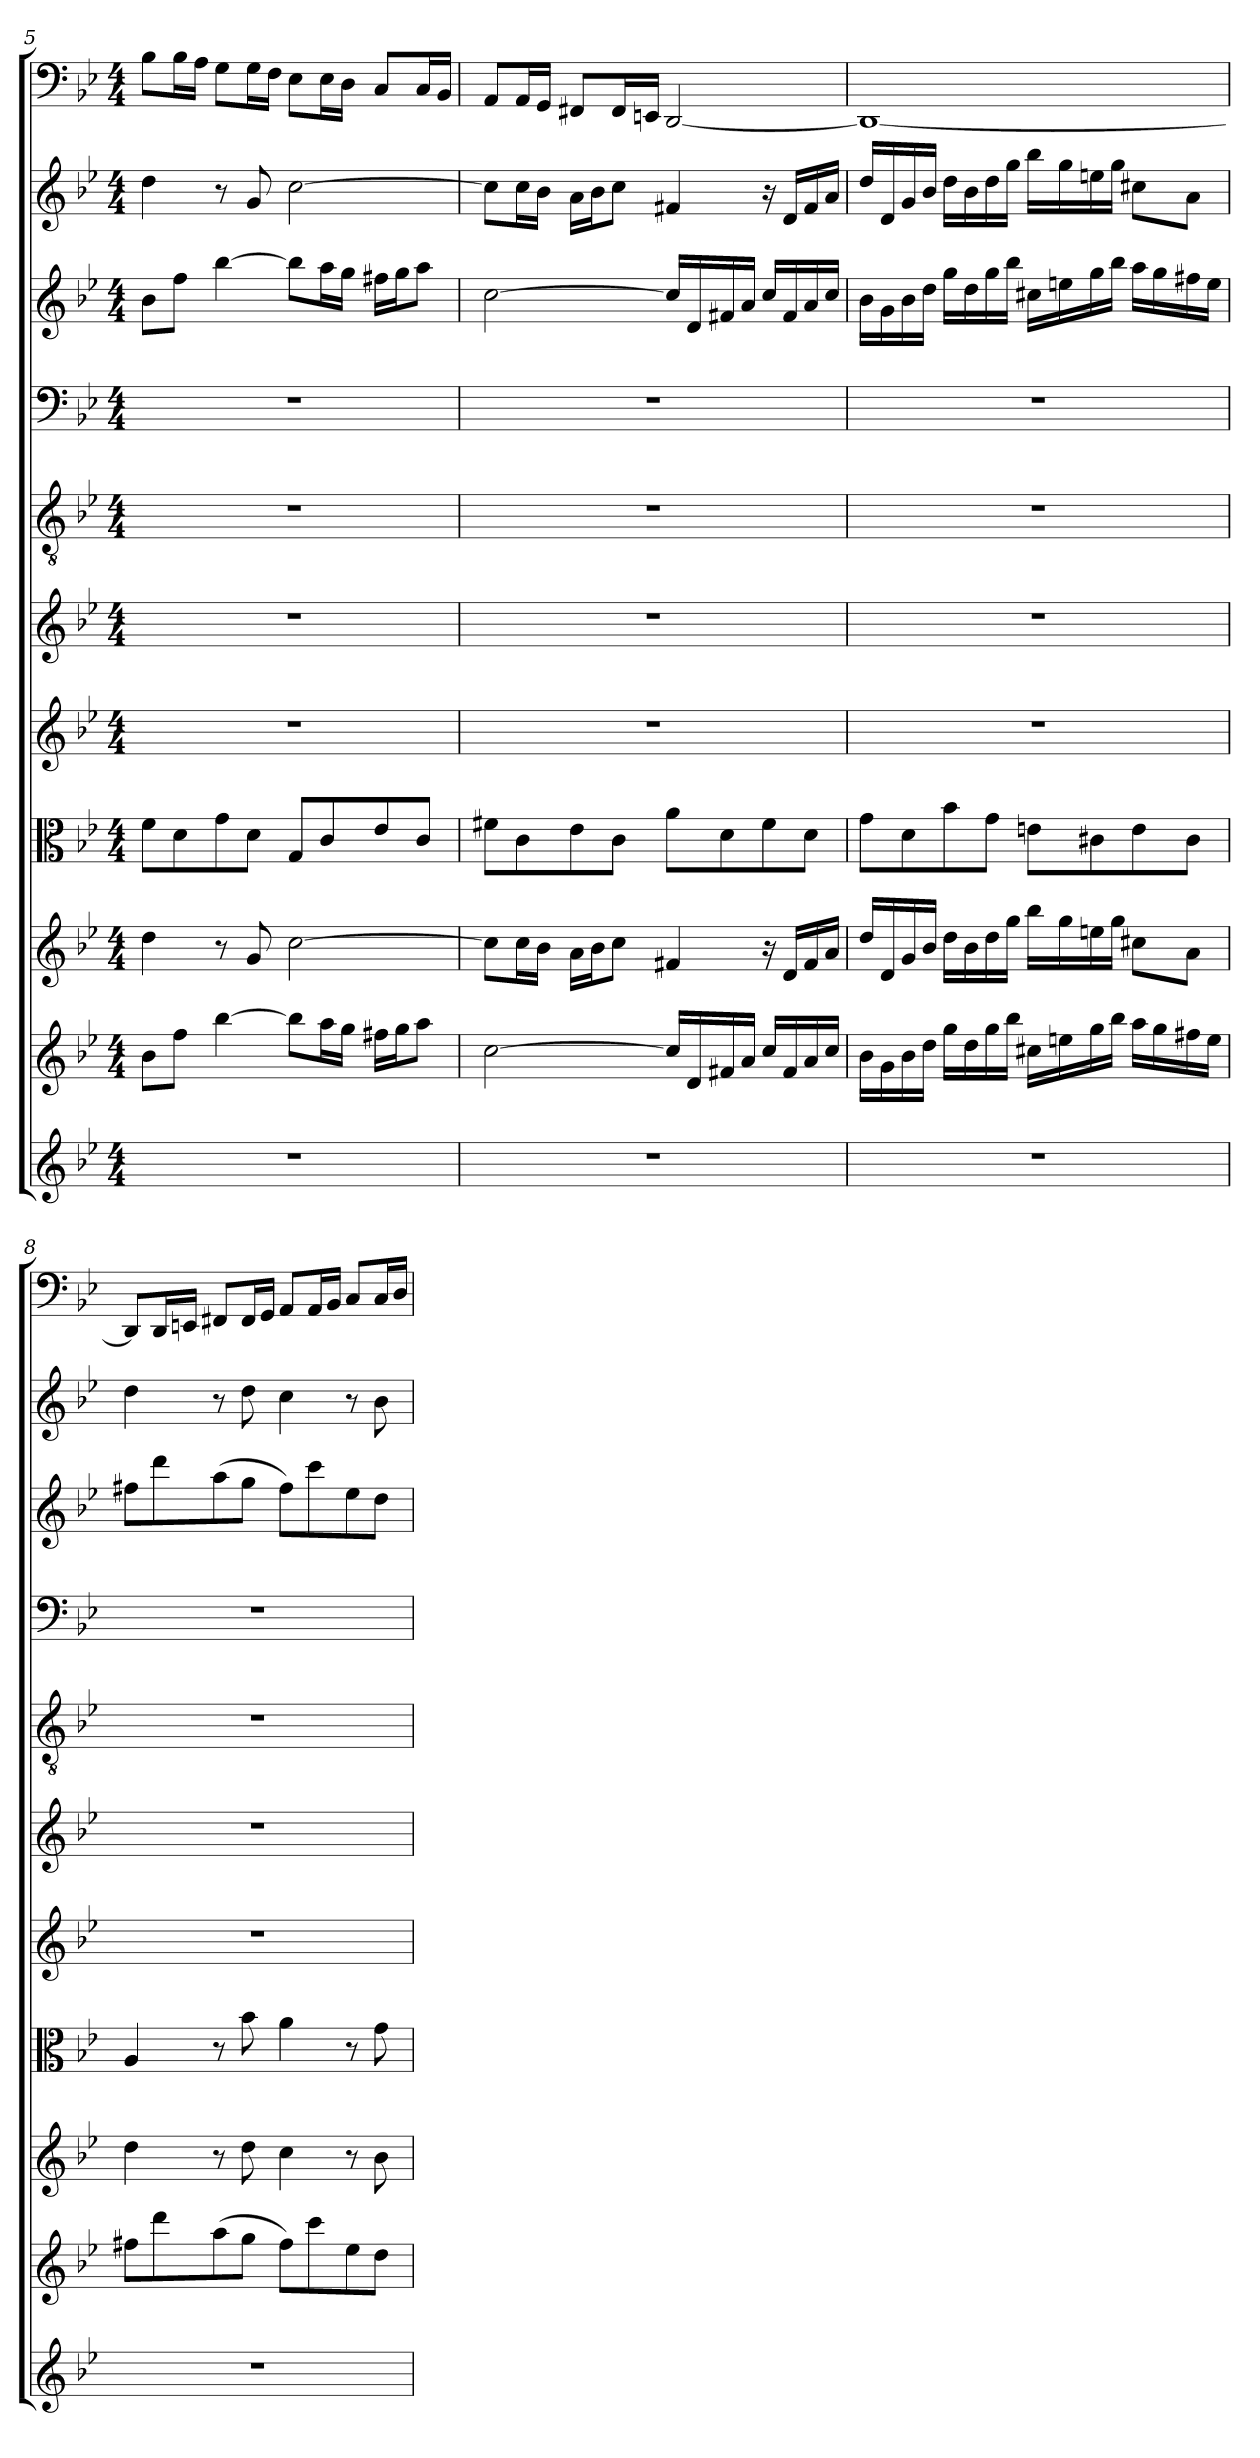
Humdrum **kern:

**kern	**kern	**kern	**kern	**kern	**kern	**kern	**kern	**kern	**kern	**kern
*part11	*part10	*part9	*part8	*part7	*part6	*part5	*part4	*part3	*part2	*part1
*staff11	*staff10	*staff9	*staff8	*staff7	*staff6	*staff5	*staff4	*staff3	*staff2	*staff1
*clefG2	*clefG2	*clefG2	*clefC3	*clefG2	*clefG2	*clefGv2	*clefF4	*clefG2	*clefG2	*clefF4
*k[b-e-]	*k[b-e-]	*k[b-e-]	*k[b-e-]	*k[b-e-]	*k[b-e-]	*k[b-e-]	*k[b-e-]	*k[b-e-]	*k[b-e-]	*k[b-e-]
*g:	*g:	*g:	*g:	*g:	*g:	*g:	*g:	*g:	*g:	*g:
*M4/4	*M4/4	*M4/4	*M4/4	*M4/4	*M4/4	*M4/4	*M4/4	*M4/4	*M4/4	*M4/4
=5	=5	=5	=5	=5	=5	=5	=5	=5	=5	=5
1r	8b-\L	4dd\	8f\L	1r	1r	1r	1r	8b-\L	4dd\	8B-\L
.	8ff\J	.	8d\	.	.	.	.	8ff\J	.	16B-\L
.	.	.	.	.	.	.	.	.	.	16A\JJ
.	[4bb-\	8r	8g\	.	.	.	.	[4bb-\	8r	8G\L
.	.	8g/	8d\J	.	.	.	.	.	8g/	16G\L
.	.	.	.	.	.	.	.	.	.	16F\JJ
.	8bb-\L]	[2cc\	8G/L	.	.	.	.	8bb-\L]	[2cc\	8E-\L
.	16aa\L	.	8c/	.	.	.	.	16aa\L	.	16E-\L
.	16gg\JJ	.	.	.	.	.	.	16gg\JJ	.	16D\JJ
.	16ff#X\LL	.	8e-/	.	.	.	.	16ff#X\LL	.	8C/L
.	16gg\J	.	.	.	.	.	.	16gg\J	.	.
.	8aa\J	.	8c/J	.	.	.	.	8aa\J	.	16C/L
.	.	.	.	.	.	.	.	.	.	16BB-/JJ
=6	=6	=6	=6	=6	=6	=6	=6	=6	=6	=6
1r	[2cc\	8cc\L]	8f#X\L	1r	1r	1r	1r	[2cc\	8cc\L]	8AA/L
.	.	16cc\L	8c\	.	.	.	.	.	16cc\L	16AA/L
.	.	16b-\JJ	.	.	.	.	.	.	16b-\JJ	16GG/JJ
.	.	16a\LL	8e-\	.	.	.	.	.	16a\LL	8FF#X/L
.	.	16b-\J	.	.	.	.	.	.	16b-\J	.
.	.	8cc\J	8c\J	.	.	.	.	.	8cc\J	16FF#/L
.	.	.	.	.	.	.	.	.	.	16EEn/JJ
.	16cc/LL]	4f#X/	8a\L	.	.	.	.	16cc/LL]	4f#X/	[2DD/
.	16d/	.	.	.	.	.	.	16d/	.	.
.	16f#X/	.	8d\	.	.	.	.	16f#X/	.	.
.	16a/JJ	.	.	.	.	.	.	16a/JJ	.	.
.	16cc/LL	16r	8f#\	.	.	.	.	16cc/LL	16r	.
.	16f#/	16d/LL	.	.	.	.	.	16f#/	16d/LL	.
.	16a/	16f#/	8d\J	.	.	.	.	16a/	16f#/	.
.	16cc/JJ	16a/JJ	.	.	.	.	.	16cc/JJ	16a/JJ	.
=7	=7	=7	=7	=7	=7	=7	=7	=7	=7	=7
1r	16b-\LL	16dd/LL	8g\L	1r	1r	1r	1r	16b-\LL	16dd/LL	1DD/_
.	16g\	16d/	.	.	.	.	.	16g\	16d/	.
.	16b-\	16g/	8d\	.	.	.	.	16b-\	16g/	.
.	16dd\JJ	16b-/JJ	.	.	.	.	.	16dd\JJ	16b-/JJ	.
.	16gg\LL	16dd\LL	8b-\	.	.	.	.	16gg\LL	16dd\LL	.
.	16dd\	16b-\	.	.	.	.	.	16dd\	16b-\	.
.	16gg\	16dd\	8g\J	.	.	.	.	16gg\	16dd\	.
.	16bb-\JJ	16gg\JJ	.	.	.	.	.	16bb-\JJ	16gg\JJ	.
.	16cc#X\LL	16bb-\LL	8en\L	.	.	.	.	16cc#X\LL	16bb-\LL	.
.	16een\	16gg\	.	.	.	.	.	16een\	16gg\	.
.	16gg\	16een\	8c#X\	.	.	.	.	16gg\	16een\	.
.	16bb-\JJ	16gg\JJ	.	.	.	.	.	16bb-\JJ	16gg\JJ	.
.	16aa\LL	8cc#X\L	8e\	.	.	.	.	16aa\LL	8cc#X\L	.
.	16gg\	.	.	.	.	.	.	16gg\	.	.
.	16ff#X\	8a\J	8c#\J	.	.	.	.	16ff#X\	8a\J	.
.	16ee\JJ	.	.	.	.	.	.	16ee\JJ	.	.
=8	=8	=8	=8	=8	=8	=8	=8	=8	=8	=8
1r	8ff#X\L	4dd\	4A/	1r	1r	1r	1r	8ff#X\L	4dd\	8DD/L]
.	8ddd\	.	.	.	.	.	.	8ddd\	.	16DD/L
.	.	.	.	.	.	.	.	.	.	16EEn/JJ
.	(8aa\	8r	8r	.	.	.	.	(8aa\	8r	8FF#X/L
.	8gg\J	8dd\	8b-\	.	.	.	.	8gg\J	8dd\	16FF#/L
.	.	.	.	.	.	.	.	.	.	16GG/JJ
.	8ff#\L)	4cc\	4a\	.	.	.	.	8ff#\L)	4cc\	8AA/L
.	8ccc\	.	.	.	.	.	.	8ccc\	.	16AA/L
.	.	.	.	.	.	.	.	.	.	16BB-/JJ
.	8ee-\	8r	8r	.	.	.	.	8ee-\	8r	8C/L
.	8dd\J	8b-\	8g\	.	.	.	.	8dd\J	8b-\	16C/L
.	.	.	.	.	.	.	.	.	.	16D/JJ
=	=	=	=	=	=	=	=	=	=	=
*-	*-	*-	*-	*-	*-	*-	*-	*-	*-	*-
